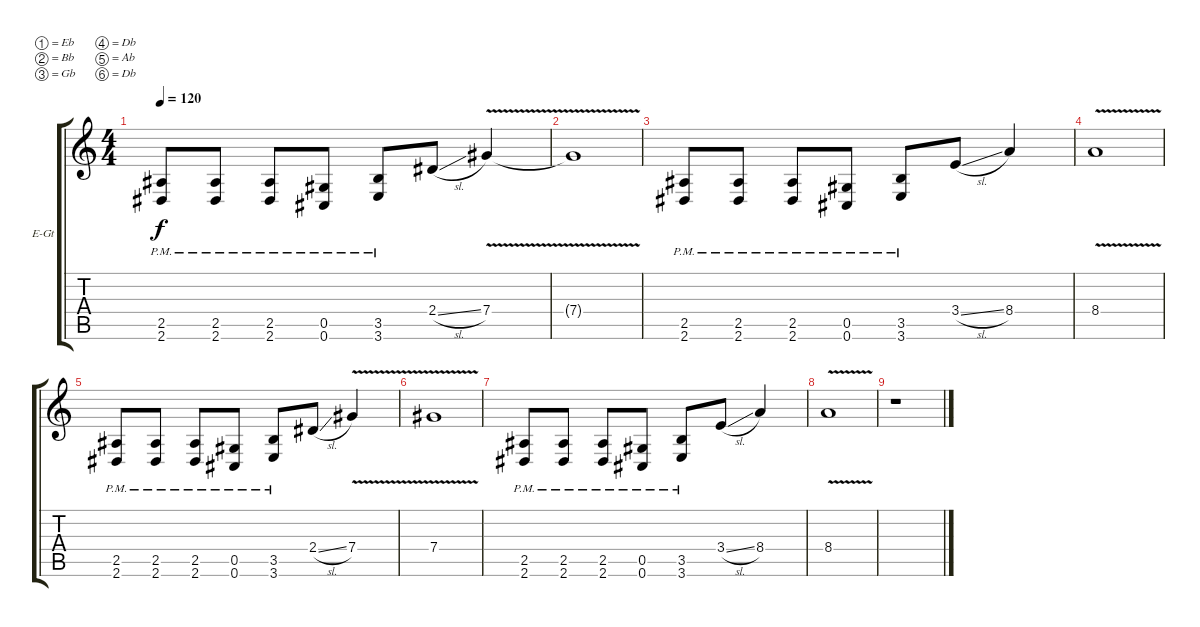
\bracketExtendMode groupsimilarinstruments
\firstSystemTrackNameOrientation horizontal
\otherSystemsTrackNameOrientation horizontal
\track ("Lead Guitar 1" "E-Gt") {instrument distortionguitar}
\staff {score tabs}
\tuning (Eb4 Bb3 Gb3 Db3 Ab2 Db2)
\ts (4 4)
\tempo 120
\clef g2
\ks c
(2.5{pm} 2.6).8{dy f} (2.5{pm} 2.6).8 (2.5{pm} 2.6).8 (0.5{pm} 0.6).8 (3.5{pm} 3.6).8 2.4{sl}.8 7.4{v}.4 |
7.4{v t}.1 |
(2.5{pm} 2.6).8 (2.5{pm} 2.6).8 (2.5{pm} 2.6).8 (0.5{pm} 0.6).8 (3.5{pm} 3.6).8 3.4{sl}.8 8.4.4 |
8.4{v}.1 |
(2.5{pm} 2.6).8 (2.5{pm} 2.6).8 (2.5{pm} 2.6).8 (0.5{pm} 0.6).8 (3.5{pm} 3.6).8 2.4{sl}.8 7.4{v}.4 |
7.4{v}.1 |
(2.5{pm} 2.6).8 (2.5{pm} 2.6).8 (2.5{pm} 2.6).8 (0.5{pm} 0.6).8 (3.5{pm} 3.6).8 3.4{sl}.8 8.4.4 |
8.4{v}.1 |
r.1
